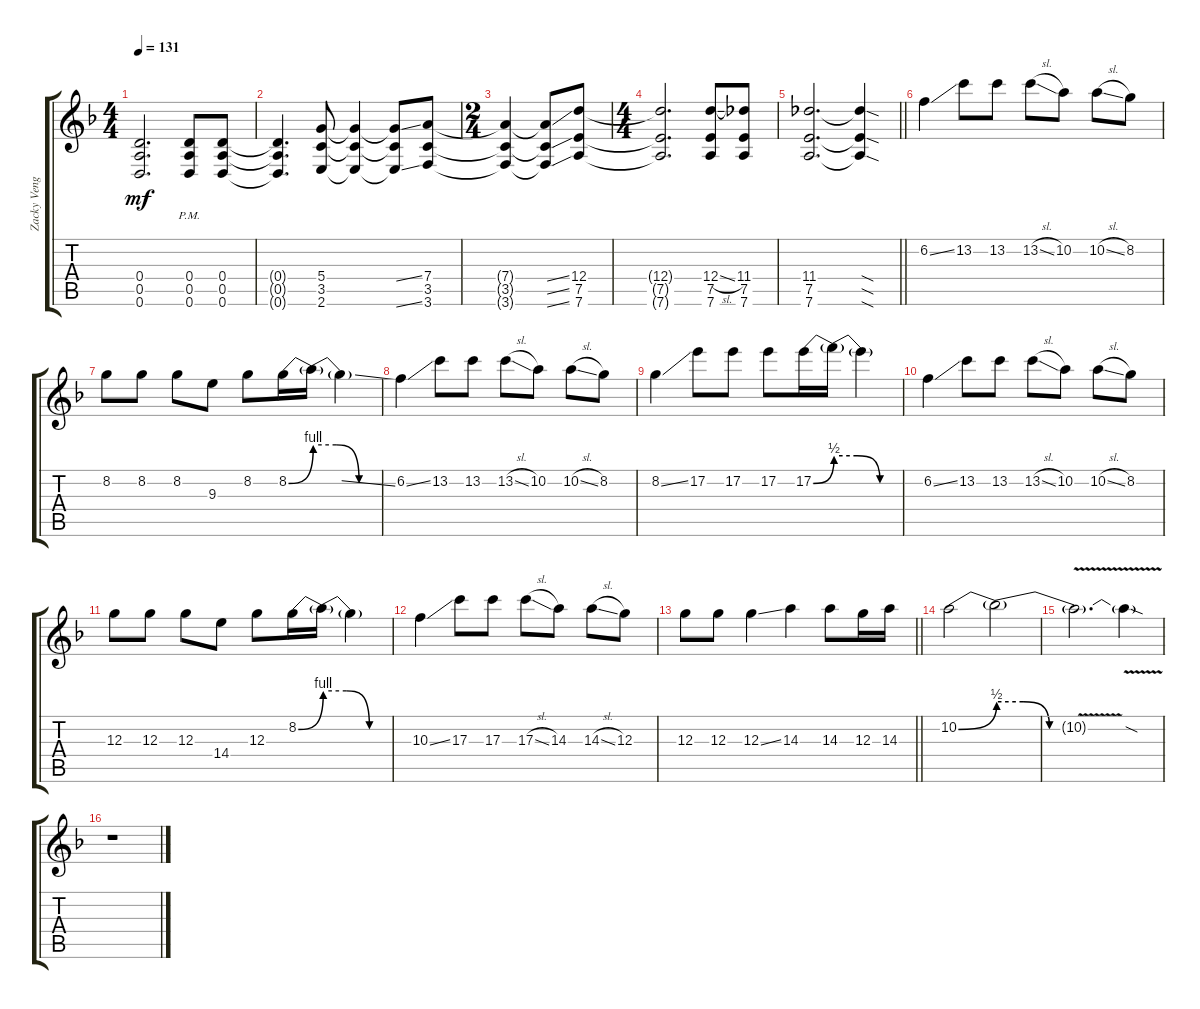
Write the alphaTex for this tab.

\track ("Zacky Vengeance" "Zacky Veng") {instrument distortionguitar}
\staff {score tabs}
\tuning (E4 B3 G3 D3 A2 D2) {hide}
\ts (4 4)
\tempo 131
\clef g2
\ks f
(0.4{t} 0.5{t} 0.6{t}).2{d dy mf} (0.4{pm} 0.5{pm} 0.6{pm}).8 (0.4 0.5 0.6).8 |
(0.4{t} 0.5{t} 0.6{t}).4{d} (5.4 3.5 2.6).8 (5.4{t} 3.5{t} 2.6{t}).4 (5.4{ss t} 3.5{t} 2.6{ss t}).8 (7.4 3.5 3.6).8 |
\ts (2 4)
(7.4{t} 3.5{t} 3.6{t}).4 (7.4{ss t} 3.5{ss t} 3.6{ss t}).8 (12.4 7.5 7.6).8 |
\ts (4 4)
(12.4{t} 7.5{t} 7.6{t}).2{d} (12.4{sl} 7.5 7.6).8 (11.4 7.5 7.6).8 |
\barLineRight lightlight
(11.4 7.5 7.6).2{d} (11.4{sod t} 7.5{sod t} 7.6{sod t}).4 |
6.2{ss}.4 13.2.8 13.2.8 13.2{sl}.8 10.2.8 10.2{sl}.8 8.2.8 |
8.2.8 8.2.8 8.2.8 9.3.8 8.2.8 8.2{be (bend 0 0 60 4)}.16 8.2{be (custom 0 4 20 4 40 0 60 0) t}.16 8.2{ss t}.4 |
6.2{ss}.4 13.2.8 13.2.8 13.2{sl}.8 10.2.8 10.2{sl}.8 8.2.8 |
8.2{ss}.4 17.2.8 17.2.8 17.2.8 17.2{be (bend 0 0 60 2)}.16 17.2{be (custom 0 2 20 2 40 0 60 0) t}.16 17.2{t}.4 |
6.2{ss}.4 13.2.8 13.2.8 13.2{sl}.8 10.2.8 10.2{sl}.8 8.2.8 |
12.3.8 12.3.8 12.3.8 14.4.8 12.3.8 8.2{be (bend 0 0 60 4)}.16 8.2{be (custom 0 4 20 4 40 0 60 0) t}.16 8.2{t}.4 |
10.3{ss}.4 17.3.8 17.3.8 17.3{sl}.8 14.3.8 14.3{sl}.8 12.3.8 |
\barLineRight lightlight
12.3.8 12.3.8 12.3{ss}.4 14.3.4 14.3.8 12.3.16 14.3.16 |
10.2{be (bend 0 0 60 2)}.2 10.2{be (custom 0 2 20 2 40 0 60 0) t}.2 |
10.2{v t}.2{d} 10.2{sod t}.4 |
r.1
